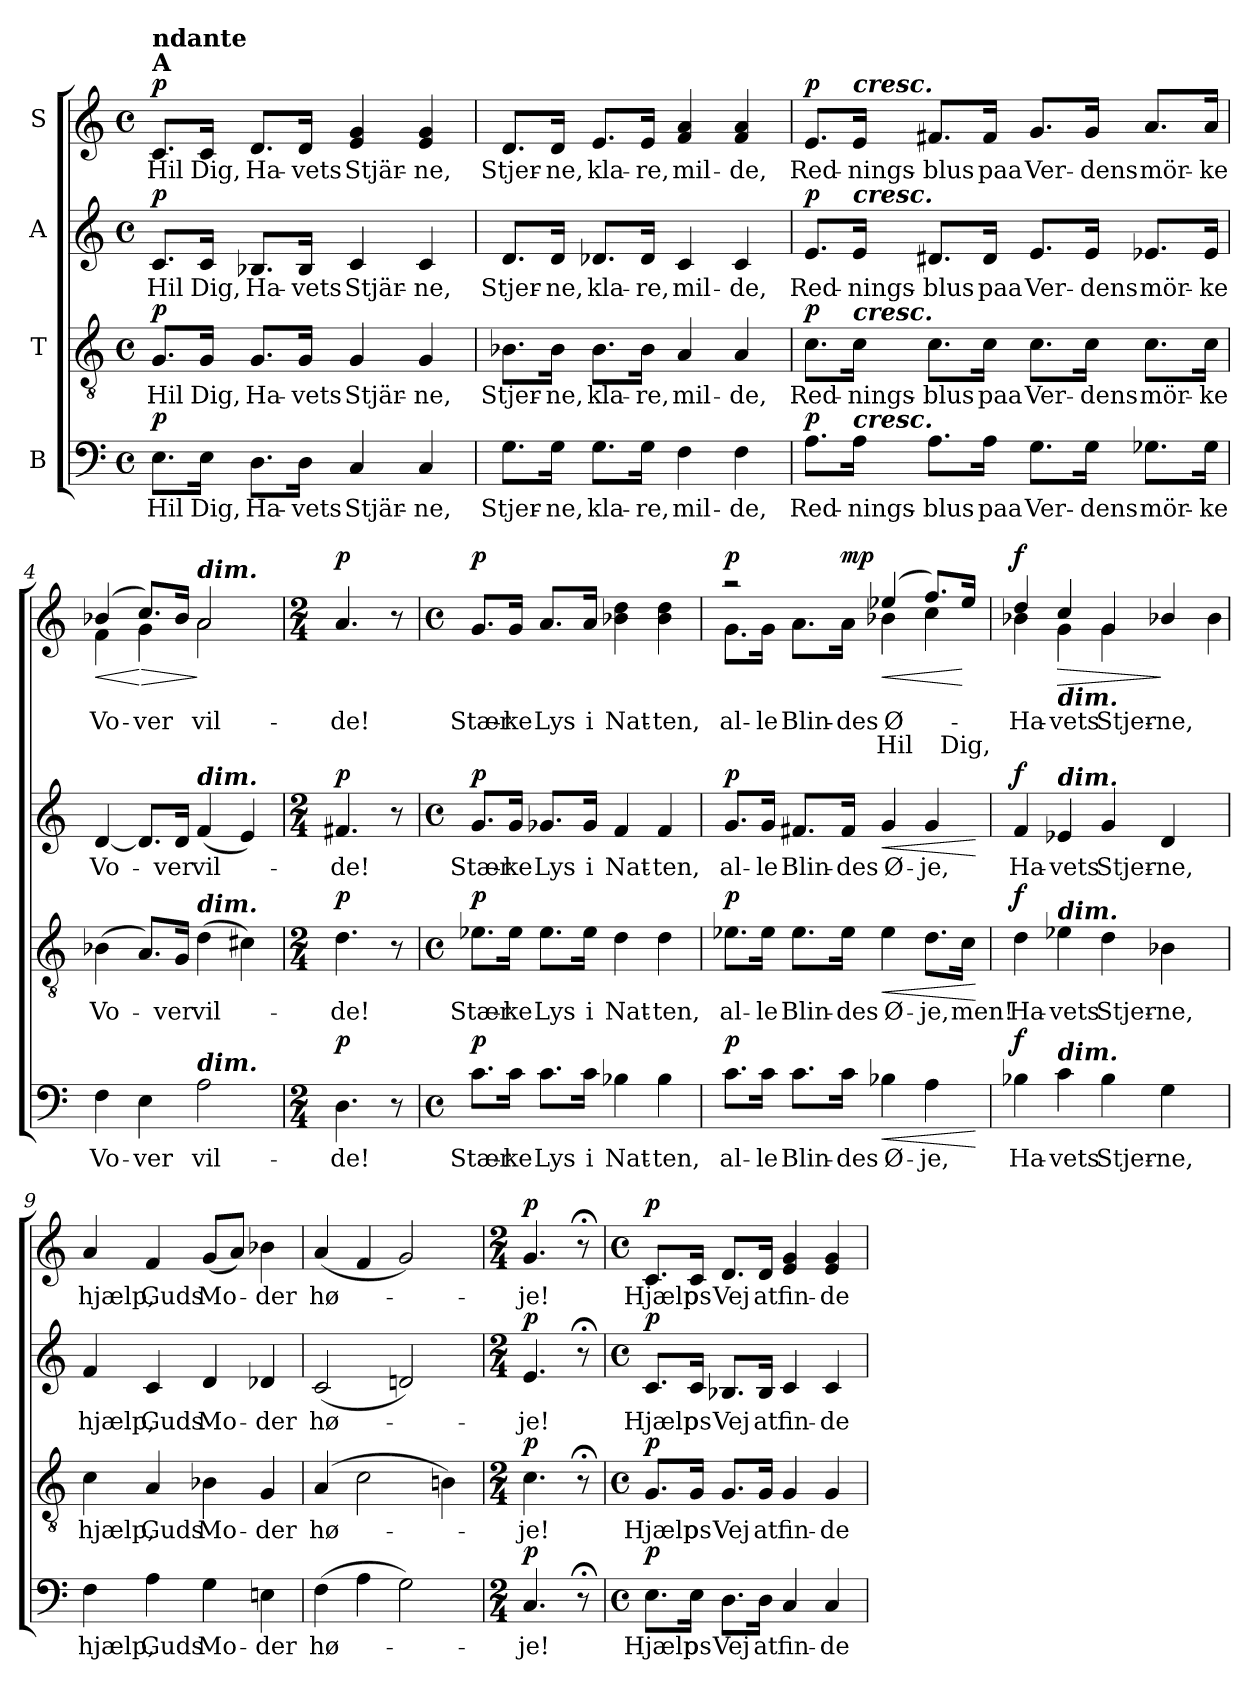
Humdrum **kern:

**kern	**text	**dynam	**kern	**text	**dynam	**kern	**text	**dynam	**kern	**text	**text	**dynam
*part4	*part4	*part4	*part3	*part3	*part3	*part2	*part2	*part2	*part1	*part1	*part1	*part1
*staff4	*staff4	*staff4	*staff3	*staff3	*staff3	*staff2	*staff2	*staff2	*staff1	*staff1	*staff1	*staff1
*I"B	*	*	*I"T	*	*	*I"A	*	*	*I"S	*	*	*
*clefF4	*	*	*clefGv2	*	*	*clefG2	*	*	*clefG2	*	*	*
*k[]	*	*	*k[]	*	*	*k[]	*	*	*k[]	*	*	*
*C:	*	*	*C:	*	*	*C:	*	*	*C:	*	*	*
*M4/4	*	*	*M4/4	*	*	*M4/4	*	*	*M4/4	*	*	*
*met(c)	*	*	*met(c)	*	*	*met(c)	*	*	*met(c)	*	*	*
=1	=1	=1	=1	=1	=1	=1	=1	=1	=1	=1	=1	=1
!	!	!	!	!	!	!	!	!	!LO:TX:a:B:t=A	!	!	!
!	!	!	!	!	!	!	!	!	!LO:TX:a:B:t=ndante	!	!	!
!	!LO:LY:b	!LO:DY:a	!	!LO:LY:b	!LO:DY:a	!	!LO:LY:b	!LO:DY:a	!	!LO:LY:b	!	!LO:DY:a
8.E\L	Hil	p	8.G/L	Hil	p	8.c/L	Hil	p	8.c/L	Hil	.	p
!	!LO:LY:b	!	!	!LO:LY:b	!	!	!LO:LY:b	!	!	!LO:LY:b	!	!
16E\Jk	Dig,	.	16G/Jk	Dig,	.	16c/Jk	Dig,	.	16c/Jk	Dig,	.	.
!	!LO:LY:b	!	!	!LO:LY:b	!	!	!LO:LY:b	!	!	!LO:LY:b	!	!
8.D\L	Ha-	.	8.G/L	Ha-	.	8.B-X/L	Ha-	.	8.d/L	Ha-	.	.
!	!LO:LY:b	!	!	!LO:LY:b	!	!	!LO:LY:b	!	!	!LO:LY:b	!	!
16D\Jk	-vets	.	16G/Jk	-vets	.	16B-/Jk	-vets	.	16d/Jk	-vets	.	.
!	!LO:LY:b	!	!	!LO:LY:b	!	!	!LO:LY:b	!	!	!LO:LY:b	!	!
4C/	Stjär-	.	4G/	Stjär-	.	4c/	Stjär-	.	4e/ 4g/	Stjär-	.	.
!	!LO:LY:b	!	!	!LO:LY:b	!	!	!LO:LY:b	!	!	!LO:LY:b	!	!
4C/	-ne,	.	4G/	-ne,	.	4c/	-ne,	.	4e/ 4g/	-ne,	.	.
=2	=2	=2	=2	=2	=2	=2	=2	=2	=2	=2	=2	=2
!	!LO:LY:b	!	!	!LO:LY:b	!	!	!LO:LY:b	!	!	!LO:LY:b	!	!
8.G\L	Stjer-	.	8.B-X\L	Stjer-	.	8.d/L	Stjer-	.	8.d/L	Stjer-	.	.
!	!LO:LY:b	!	!	!LO:LY:b	!	!	!LO:LY:b	!	!	!LO:LY:b	!	!
16G\Jk	-ne,	.	16B-\Jk	-ne,	.	16d/Jk	-ne,	.	16d/Jk	-ne,	.	.
!	!LO:LY:b	!	!	!LO:LY:b	!	!	!LO:LY:b	!	!	!LO:LY:b	!	!
8.G\L	kla-	.	8.B-\L	kla-	.	8.d-X/L	kla-	.	8.e/L	kla-	.	.
!	!LO:LY:b	!	!	!LO:LY:b	!	!	!LO:LY:b	!	!	!LO:LY:b	!	!
16G\Jk	-re,	.	16B-\Jk	-re,	.	16d-/Jk	-re,	.	16e/Jk	-re,	.	.
!	!LO:LY:b	!	!	!LO:LY:b	!	!	!LO:LY:b	!	!	!LO:LY:b	!	!
4F\	mil-	.	4A/	mil-	.	4c/	mil-	.	4f/ 4a/	mil-	.	.
!	!LO:LY:b	!	!	!LO:LY:b	!	!	!LO:LY:b	!	!	!LO:LY:b	!	!
4F\	-de,	.	4A/	-de,	.	4c/	-de,	.	4f/ 4a/	-de,	.	.
=3	=3	=3	=3	=3	=3	=3	=3	=3	=3	=3	=3	=3
!	!LO:LY:b	!LO:DY:a	!	!LO:LY:b	!LO:DY:a	!	!LO:LY:b	!LO:DY:a	!	!LO:LY:b	!	!LO:DY:a
8.A\L	Red-	p	8.c\L	Red-	p	8.e/L	Red-	p	8.e/L	Red-	.	p
!	!	!	!	!	!	!	!	!	!LO:TX:a:Bi:t=cresc.	!	!	!
!	!	!	!	!	!	!LO:TX:a:Bi:t=cresc.	!	!	!	!	!	!
!	!	!	!LO:TX:a:Bi:t=cresc.	!	!	!	!	!	!	!	!	!
!LO:TX:a:Bi:t=cresc.	!	!	!	!	!	!	!	!	!	!	!	!
!	!LO:LY:b	!	!	!LO:LY:b	!	!	!LO:LY:b	!	!	!LO:LY:b	!	!
16A\Jk	-nings-	.	16c\Jk	-nings-	.	16e/Jk	-nings-	.	16e/Jk	-nings-	.	.
!	!LO:LY:b	!	!	!LO:LY:b	!	!	!LO:LY:b	!	!	!LO:LY:b	!	!
8.A\L	-blus	.	8.c\L	-blus	.	8.d#X/L	-blus	.	8.f#X/L	-blus	.	.
!	!LO:LY:b	!	!	!LO:LY:b	!	!	!LO:LY:b	!	!	!LO:LY:b	!	!
16A\Jk	paa	.	16c\Jk	paa	.	16d#/Jk	paa	.	16f#/Jk	paa	.	.
!	!LO:LY:b	!	!	!LO:LY:b	!	!	!LO:LY:b	!	!	!LO:LY:b	!	!
8.G\L	Ver-	.	8.c\L	Ver-	.	8.e/L	Ver-	.	8.g/L	Ver-	.	.
!	!LO:LY:b	!	!	!LO:LY:b	!	!	!LO:LY:b	!	!	!LO:LY:b	!	!
16G\Jk	-dens	.	16c\Jk	-dens	.	16e/Jk	-dens	.	16g/Jk	-dens	.	.
!	!LO:LY:b	!	!	!LO:LY:b	!	!	!LO:LY:b	!	!	!LO:LY:b	!	!
8.G-X\L	mör-	.	8.c\L	mör-	.	8.e-X/L	mör-	.	8.a/L	mör-	.	.
!	!LO:LY:b	!	!	!LO:LY:b	!	!	!LO:LY:b	!	!	!LO:LY:b	!	!
16G-\Jk	-ke	.	16c\Jk	-ke	.	16e-/Jk	-ke	.	16a/Jk	-ke	.	.
!!LO:LB:g=z
=4	=4	=4	=4	=4	=4	=4	=4	=4	=4	=4	=4	=4
!	!LO:LY:b	!	!	!LO:LY:b	!	!	!LO:LY:b	!	!	!LO:LY:b	!	!LO:HP:b
*	*	*	*	*	*	*	*	*	*^	*	*	*
4F\	Vo-	.	(>4B-X\	Vo-	.	[4d/	Vo-	.	(>4b-X/	4f\	Vo-	.	<
!	!LO:LY:b	!	!	!	!	!	!	!	!	!	!LO:LY:b	!	!LO:HP:n=1:b
4E\	-ver	.	8.A/L)	.	.	8.d/L]	.	.	8.cc/L)	4g\	-ver	.	[ >
!	!	!	!	!LO:LY:b	!	!	!LO:LY:b	!	!	!	!	!	!
.	.	.	16G/Jk	-ver	.	16d/Jk	-ver	.	16b-/Jk	.	.	.	.
!	!	!	!	!	!	!	!	!	!LO:TX:a:Bi:t=dim.	!	!	!	!
!	!	!	!	!	!	!LO:TX:a:Bi:t=dim.	!	!	!	!	!	!	!
!	!	!	!LO:TX:a:Bi:t=dim.	!	!	!	!	!	!	!	!	!	!
!LO:TX:a:Bi:t=dim.	!	!	!	!	!	!	!	!	!	!	!	!	!
!	!LO:LY:b	!	!	!LO:LY:b	!	!	!LO:LY:b	!	!	!	!LO:LY:b	!	!
2A\	vil-	.	(>4d\	vil-	.	(<4f/	vil-	.	2a/	2a\	vil-	.	]
.	.	.	4c#X\)	.	.	4e/)	.	.	.	.	.	.	.
*	*	*	*	*	*	*	*	*	*v	*v	*	*	*
=5	=5	=5	=5	=5	=5	=5	=5	=5	=5	=5	=5	=5
*M2/4	*	*	*M2/4	*	*	*M2/4	*	*	*M2/4	*	*	*
!	!LO:LY:b	!LO:DY:a	!	!LO:LY:b	!LO:DY:a	!	!LO:LY:b	!LO:DY:a	!	!LO:LY:b	!	!LO:DY:a
4.D\	-de!	p	4.d\	-de!	p	4.f#X/	-de!	p	4.a/	-de!	.	p
8r	.	.	8r	.	.	8r	.	.	8r	.	.	.
=6	=6	=6	=6	=6	=6	=6	=6	=6	=6	=6	=6	=6
*M4/4	*	*	*M4/4	*	*	*M4/4	*	*	*M4/4	*	*	*
*met(c)	*	*	*met(c)	*	*	*met(c)	*	*	*met(c)	*	*	*
!	!LO:LY:b	!LO:DY:a	!	!LO:LY:b	!LO:DY:a	!	!LO:LY:b	!LO:DY:a	!	!LO:LY:b	!	!LO:DY:a
8.c\L	Stær-	p	8.e-X\L	Stær-	p	8.g/L	Stær-	p	8.g/L	Stær-	.	p
!	!LO:LY:b	!	!	!LO:LY:b	!	!	!LO:LY:b	!	!	!LO:LY:b	!	!
16c\Jk	-ke	.	16e-\Jk	-ke	.	16g/Jk	-ke	.	16g/Jk	-ke	.	.
!	!LO:LY:b	!	!	!LO:LY:b	!	!	!LO:LY:b	!	!	!LO:LY:b	!	!
8.c\L	Lys	.	8.e-\L	Lys	.	8.g-X/L	Lys	.	8.a/L	Lys	.	.
!	!LO:LY:b	!	!	!LO:LY:b	!	!	!LO:LY:b	!	!	!LO:LY:b	!	!
16c\Jk	i	.	16e-\Jk	i	.	16g-/Jk	i	.	16a/Jk	i	.	.
!	!LO:LY:b	!	!	!LO:LY:b	!	!	!LO:LY:b	!	!	!LO:LY:b	!	!
4B-X\	Nat-	.	4d\	Nat-	.	4f/	Nat-	.	4b-X\ 4dd\	Nat-	.	.
!	!LO:LY:b	!	!	!LO:LY:b	!	!	!LO:LY:b	!	!	!LO:LY:b	!	!
4B-\	-ten,	.	4d\	-ten,	.	4f/	-ten,	.	4b-\ 4dd\	-ten,	.	.
=7	=7	=7	=7	=7	=7	=7	=7	=7	=7	=7	=7	=7
!	!LO:LY:b	!LO:DY:a	!	!LO:LY:b	!LO:DY:a	!	!LO:LY:b	!LO:DY:a	!	!LO:LY:b	!	!LO:DY:a
*	*	*	*	*	*	*	*	*	*^	*	*	*
8.c\L	al-	p	8.e-X\L	al-	p	8.g/L	al-	p	2raa	8.g\L	al-	.	p
!	!LO:LY:b	!	!	!LO:LY:b	!	!	!LO:LY:b	!	!	!	!LO:LY:b	!	!
16c\Jk	-le	.	16e-\Jk	-le	.	16g/Jk	-le	.	.	16g\Jk	-le	.	.
!	!LO:LY:b	!	!	!LO:LY:b	!	!	!LO:LY:b	!	!	!	!LO:LY:b	!	!
8.c\L	Blin-	.	8.e-\L	Blin-	.	8.f#X/L	Blin-	.	.	8.a\L	Blin-	.	.
!	!LO:LY:b	!	!	!LO:LY:b	!	!	!LO:LY:b	!	!	!	!LO:LY:b	!	!LO:DY:a
16c\Jk	-des	.	16e-\Jk	-des	.	16f#/Jk	-des	.	.	16a\Jk	-des	.	mp
!	!LO:LY:b	!LO:HP:b	!	!LO:LY:b	!LO:HP:b	!	!LO:LY:b	!LO:HP:b	!	!	!	!LO:LY:a	!LO:HP:b
!	!	!	!	!	!	!	!	!	!	!	!LO:LY:b	!	!
4B-X\	Ø-	<	4e-\	Ø-	<	4g/	Ø-	<	(>4ee-X/	4b-X\	Ø-	Hil	<
!	!LO:LY:b	!	!	!LO:LY:b	!	!	!LO:LY:b	!	!	!	!	!	!
4A\	-je,	.	8.d\L	-je,	.	4g/	-je,	.	8.ff/L)	4cc\	.	.	.
!	!	!	!	!LO:LY:b	!	!	!	!	!	!	!	!LO:LY:a	!
.	.	.	16c\Jk	men!	.	.	.	.	16ee-/Jk	.	.	Dig,	[
*	*	*	*	*	*	*	*	*	*v	*v	*	*	*
.	.	[	.	.	[	.	.	[	.	.	.	.
!!LO:LB:g=z
=8	=8	=8	=8	=8	=8	=8	=8	=8	=8	=8	=8	=8
!	!LO:LY:b	!LO:DY:a	!	!LO:LY:b	!LO:DY:a	!	!LO:LY:b	!LO:DY:a	!	!LO:LY:b	!	!LO:DY:a
*	*	*	*	*	*	*	*	*	*^	*	*	*
4B-X\	Ha-	f	4d\	Ha-	f	4f/	Ha-	f	4dd/	4b-X\	-Ha-	.	f
!	!	!	!	!	!	!	!	!	!LO:TX:b:Bi:t=dim.	!	!	!	!
!	!	!	!	!	!	!LO:TX:a:Bi:t=dim.	!	!	!	!	!	!	!
!	!	!	!LO:TX:a:Bi:t=dim.	!	!	!	!	!	!	!	!	!	!
!LO:TX:a:Bi:t=dim.	!	!	!	!	!	!	!	!	!	!	!	!	!
!	!LO:LY:b	!	!	!LO:LY:b	!	!	!LO:LY:b	!	!	!	!LO:LY:b	!	!LO:HP:b
4c\	-vets	.	4e-X\	-vets	.	4e-X/	-vets	.	4cc/	4g\	-vets	.	>
!	!LO:LY:b	!	!	!LO:LY:b	!	!	!LO:LY:b	!	!	!	!LO:LY:b	!	!
4B-\	Stjer-	.	4d\	Stjer-	.	4g/	Stjer-	.	4g/	4g\	Stjer-	.	.
!	!LO:LY:b	!	!	!LO:LY:b	!	!	!LO:LY:b	!	!	!	!LO:LY:b	!	!
4G\	-ne,	.	4B-X\	-ne,	.	4d/	-ne,	.	4b-X/	4b-\	-ne,	.	]
=9	=9	=9	=9	=9	=9	=9	=9	=9	=9	=9	=9	=9	=9
!	!LO:LY:b	!	!	!LO:LY:b	!	!	!LO:LY:b	!	!	!	!LO:LY:b	!	!
*	*	*	*	*	*	*	*	*	*v	*v	*	*	*
4F\	hjælp,	.	4c\	hjælp,	.	4f/	hjælp,	.	4a/	hjælp,	.	.
!	!LO:LY:b	!	!	!LO:LY:b	!	!	!LO:LY:b	!	!	!LO:LY:b	!	!
4A\	Guds	.	4A/	Guds	.	4c/	Guds	.	4f/	Guds	.	.
!	!LO:LY:b	!	!	!LO:LY:b	!	!	!LO:LY:b	!	!	!LO:LY:b	!	!
4G\	Mo-	.	4B-X\	Mo-	.	4d/	Mo-	.	(<8g/L	Mo-	.	.
.	.	.	.	.	.	.	.	.	8a/J)	.	.	.
!	!LO:LY:b	!	!	!LO:LY:b	!	!	!LO:LY:b	!	!	!LO:LY:b	!	!
4Eni\	-der	.	4G/	-der	.	4d-X/	-der	.	4b-X\	-der	.	.
=10	=10	=10	=10	=10	=10	=10	=10	=10	=10	=10	=10	=10
!	!LO:LY:b	!	!	!LO:LY:b	!	!	!LO:LY:b	!	!	!LO:LY:b	!	!
(>4F\	hø-	.	(>4A/	hø-	.	(<2c/	hø-	.	(<4a/	hø-	.	.
4A\	.	.	2c\	.	.	.	.	.	4f/	.	.	.
2G\)	.	.	.	.	.	2dni/)	.	.	2g/)	.	.	.
.	.	.	4Bni\)	.	.	.	.	.	.	.	.	.
=11	=11	=11	=11	=11	=11	=11	=11	=11	=11	=11	=11	=11
*M2/4	*	*	*M2/4	*	*	*M2/4	*	*	*M2/4	*	*	*
!	!LO:LY:b	!LO:DY:a	!	!LO:LY:b	!LO:DY:a	!	!LO:LY:b	!LO:DY:a	!	!LO:LY:b	!	!LO:DY:a
4.C/	-je!	p	4.c\	-je!	p	4.e/	-je!	p	4.g/	-je!	.	p
8r;<	.	.	8r;<	.	.	8r;<	.	.	8r;<	.	.	.
!!LO:PB:g=z
=12	=12	=12	=12	=12	=12	=12	=12	=12	=12	=12	=12	=12
*M4/4	*	*	*M4/4	*	*	*M4/4	*	*	*M4/4	*	*	*
*met(c)	*	*	*met(c)	*	*	*met(c)	*	*	*met(c)	*	*	*
!	!LO:LY:b	!LO:DY:a	!	!LO:LY:b	!LO:DY:a	!	!LO:LY:b	!LO:DY:a	!	!LO:LY:b	!	!LO:DY:a
8.E\L	Hjælp	p	8.G/L	Hjælp	p	8.c/L	Hjælp	p	8.c/L	Hjælp	.	p
!	!LO:LY:b	!	!	!LO:LY:b	!	!	!LO:LY:b	!	!	!LO:LY:b	!	!
16E\Jk	os	.	16G/Jk	os	.	16c/Jk	os	.	16c/Jk	os	.	.
!	!LO:LY:b	!	!	!LO:LY:b	!	!	!LO:LY:b	!	!	!LO:LY:b	!	!
8.D\L	Vej	.	8.G/L	Vej	.	8.B-X/L	Vej	.	8.d/L	Vej	.	.
!	!LO:LY:b	!	!	!LO:LY:b	!	!	!LO:LY:b	!	!	!LO:LY:b	!	!
16D\Jk	at	.	16G/Jk	at	.	16B-/Jk	at	.	16d/Jk	at	.	.
!	!LO:LY:b	!	!	!LO:LY:b	!	!	!LO:LY:b	!	!	!LO:LY:b	!	!
4C/	fin-	.	4G/	fin-	.	4c/	fin-	.	4e/ 4g/	fin-	.	.
!	!LO:LY:b	!	!	!LO:LY:b	!	!	!LO:LY:b	!	!	!LO:LY:b	!	!
4C/	-de	.	4G/	-de	.	4c/	-de	.	4e/ 4g/	-de	.	.
=	=	=	=	=	=	=	=	=	=	=	=	=
*-	*-	*-	*-	*-	*-	*-	*-	*-	*-	*-	*-	*-
